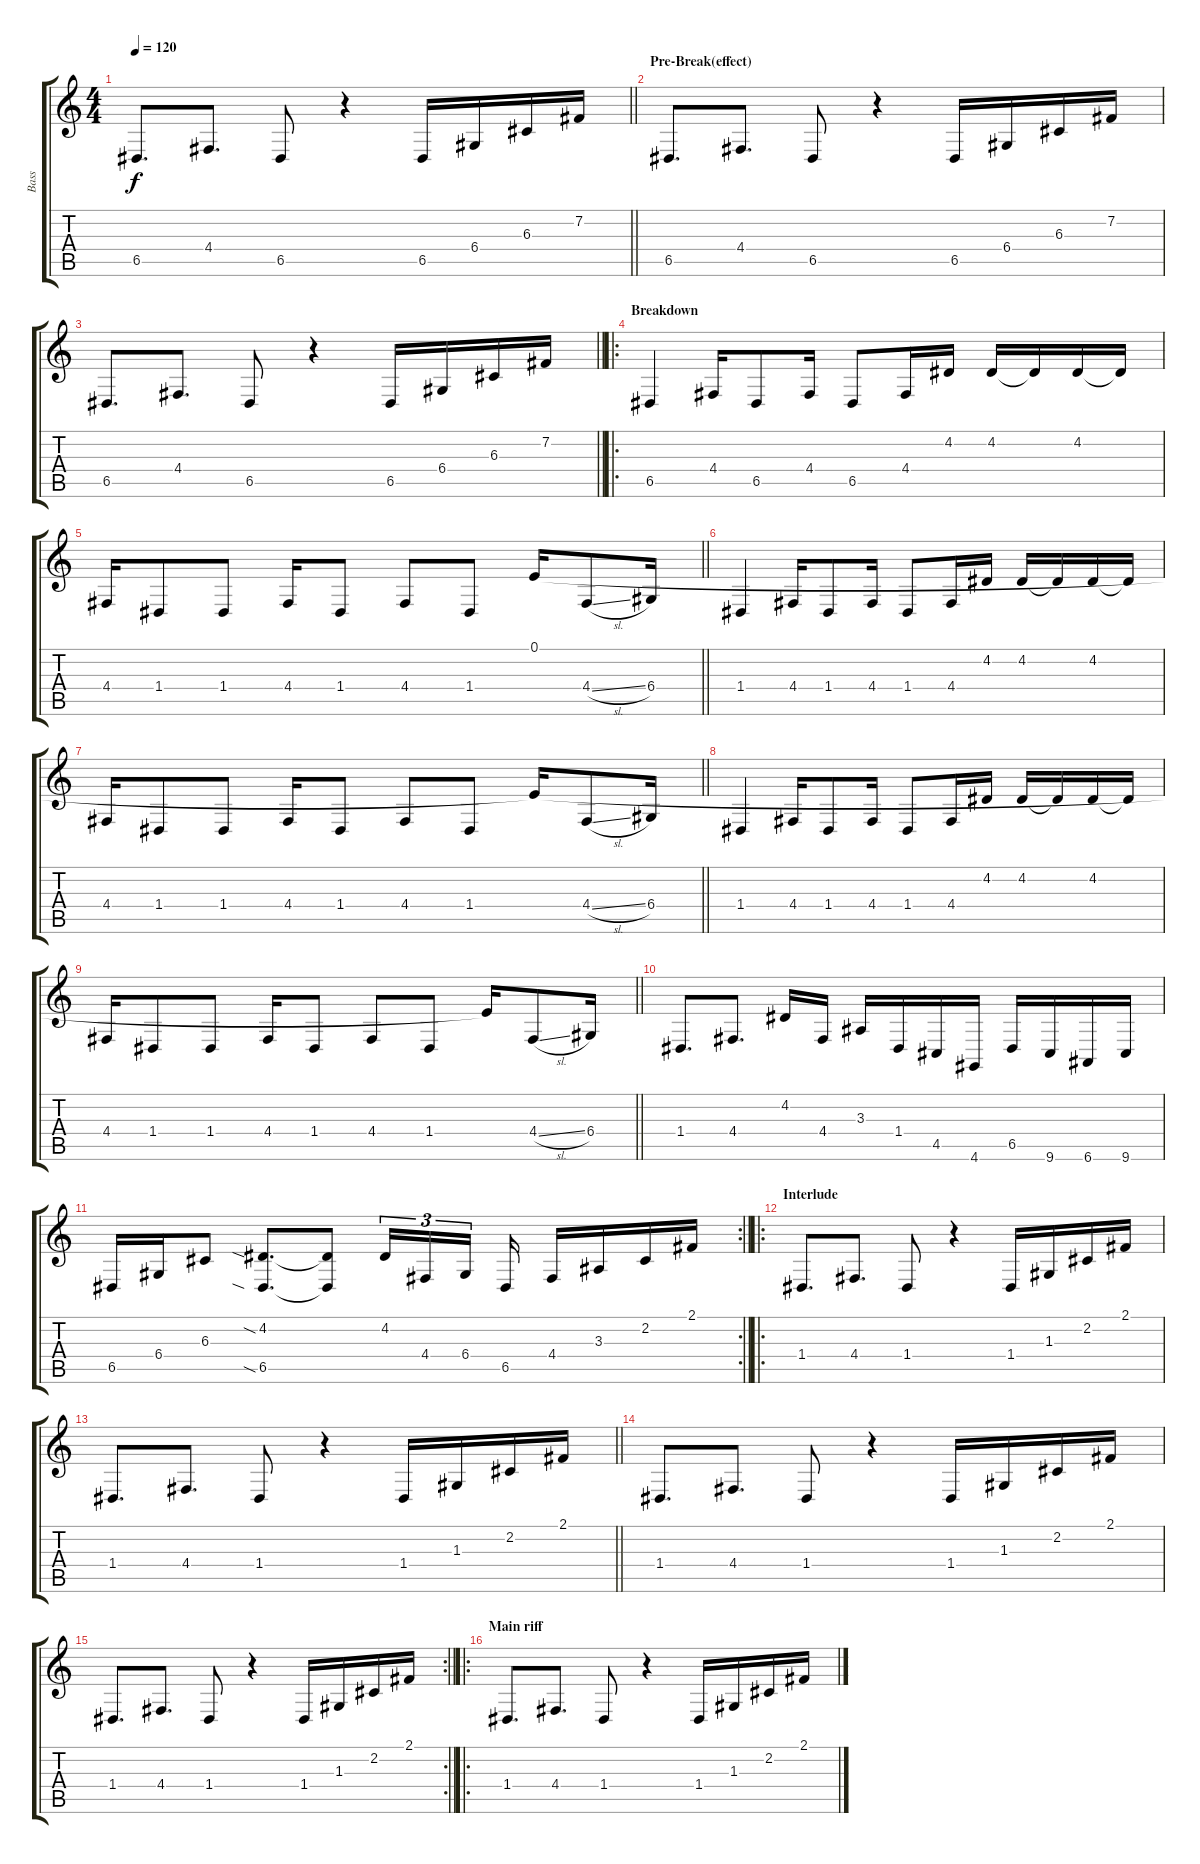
\track ("Bass" "Bass") {instrument lead8bassandlead}
\staff {score tabs}
\tuning (E4 B3 G3 D3 A2 E2) {hide}
\ts (4 4)
\tempo 120
\clef g2
\barLineRight lightlight
\ks c
6.5.8{d dy f} 4.4.8{d} 6.5.8 r.4 6.5.16 6.4.16 6.3.16 7.2.16 |
\section ("" "Pre-Break(effect)")
6.5.8{d} 4.4.8{d} 6.5.8 r.4 6.5.16 6.4.16 6.3.16 7.2.16 |
\barLineRight lightlight
6.5.8{d} 4.4.8{d} 6.5.8 r.4 6.5.16 6.4.16 6.3.16 7.2.16 |
\ro
\section ("" "Breakdown")
6.5.4 4.4.16 6.5.8 4.4.16 6.5.8 4.4.16 4.2.16 4.2.16 4.2{t}.16 4.2.16 4.2{t}.16 |
\barLineRight lightlight
4.4.16 1.4.8 1.4.8 4.4.16 1.4.8 4.4.8 1.4.8 0.1.16 4.4{sl}.8 6.4.16 |
1.4.4 4.4.16 1.4.8 4.4.16 1.4.8 4.4.16 4.2.16 4.2.16 4.2{t}.16 4.2.16 4.2{t}.16 |
\barLineRight lightlight
4.4.16 1.4.8 1.4.8 4.4.16 1.4.8 4.4.8 1.4.8 0.1{t}.16 4.4{sl}.8 6.4.16 |
1.4.4 4.4.16 1.4.8 4.4.16 1.4.8 4.4.16 4.2.16 4.2.16 4.2{t}.16 4.2.16 4.2{t}.16 |
\barLineRight lightlight
4.4.16 1.4.8 1.4.8 4.4.16 1.4.8 4.4.8 1.4.8 0.1{t}.16 4.4{sl}.8 6.4.16 |
1.4.8{d} 4.4.8{d} 4.2.16 4.4.16 3.3.16 1.4.16 4.5.16 4.6.16 6.5.16 9.6.16 6.6.16 9.6.16 |
\rc 2
\barLineRight lightlight
6.5.16 6.4.16 6.3.8 (4.2{sia} 6.5{sia}).8{d} (4.2{t} 6.5{t}).8 4.2.16{tu (3 2)} 4.4.16{tu (3 2)} 6.4.16{tu (3 2) beam splitsecondary} 6.5.16 4.4.16 3.3.16 2.2.16 2.1.16 |
\ro
\section ("" "Interlude")
1.4.8{d} 4.4.8{d} 1.4.8 r.4 1.4.16 1.3.16 2.2.16 2.1.16 |
\barLineRight lightlight
1.4.8{d} 4.4.8{d} 1.4.8 r.4 1.4.16 1.3.16 2.2.16 2.1.16 |
1.4.8{d} 4.4.8{d} 1.4.8 r.4 1.4.16 1.3.16 2.2.16 2.1.16 |
\rc 2
\barLineRight lightlight
1.4.8{d} 4.4.8{d} 1.4.8 r.4 1.4.16 1.3.16 2.2.16 2.1.16 |
\ro
\section ("" "Main riff")
1.4.8{d} 4.4.8{d} 1.4.8 r.4 1.4.16 1.3.16 2.2.16 2.1.16
